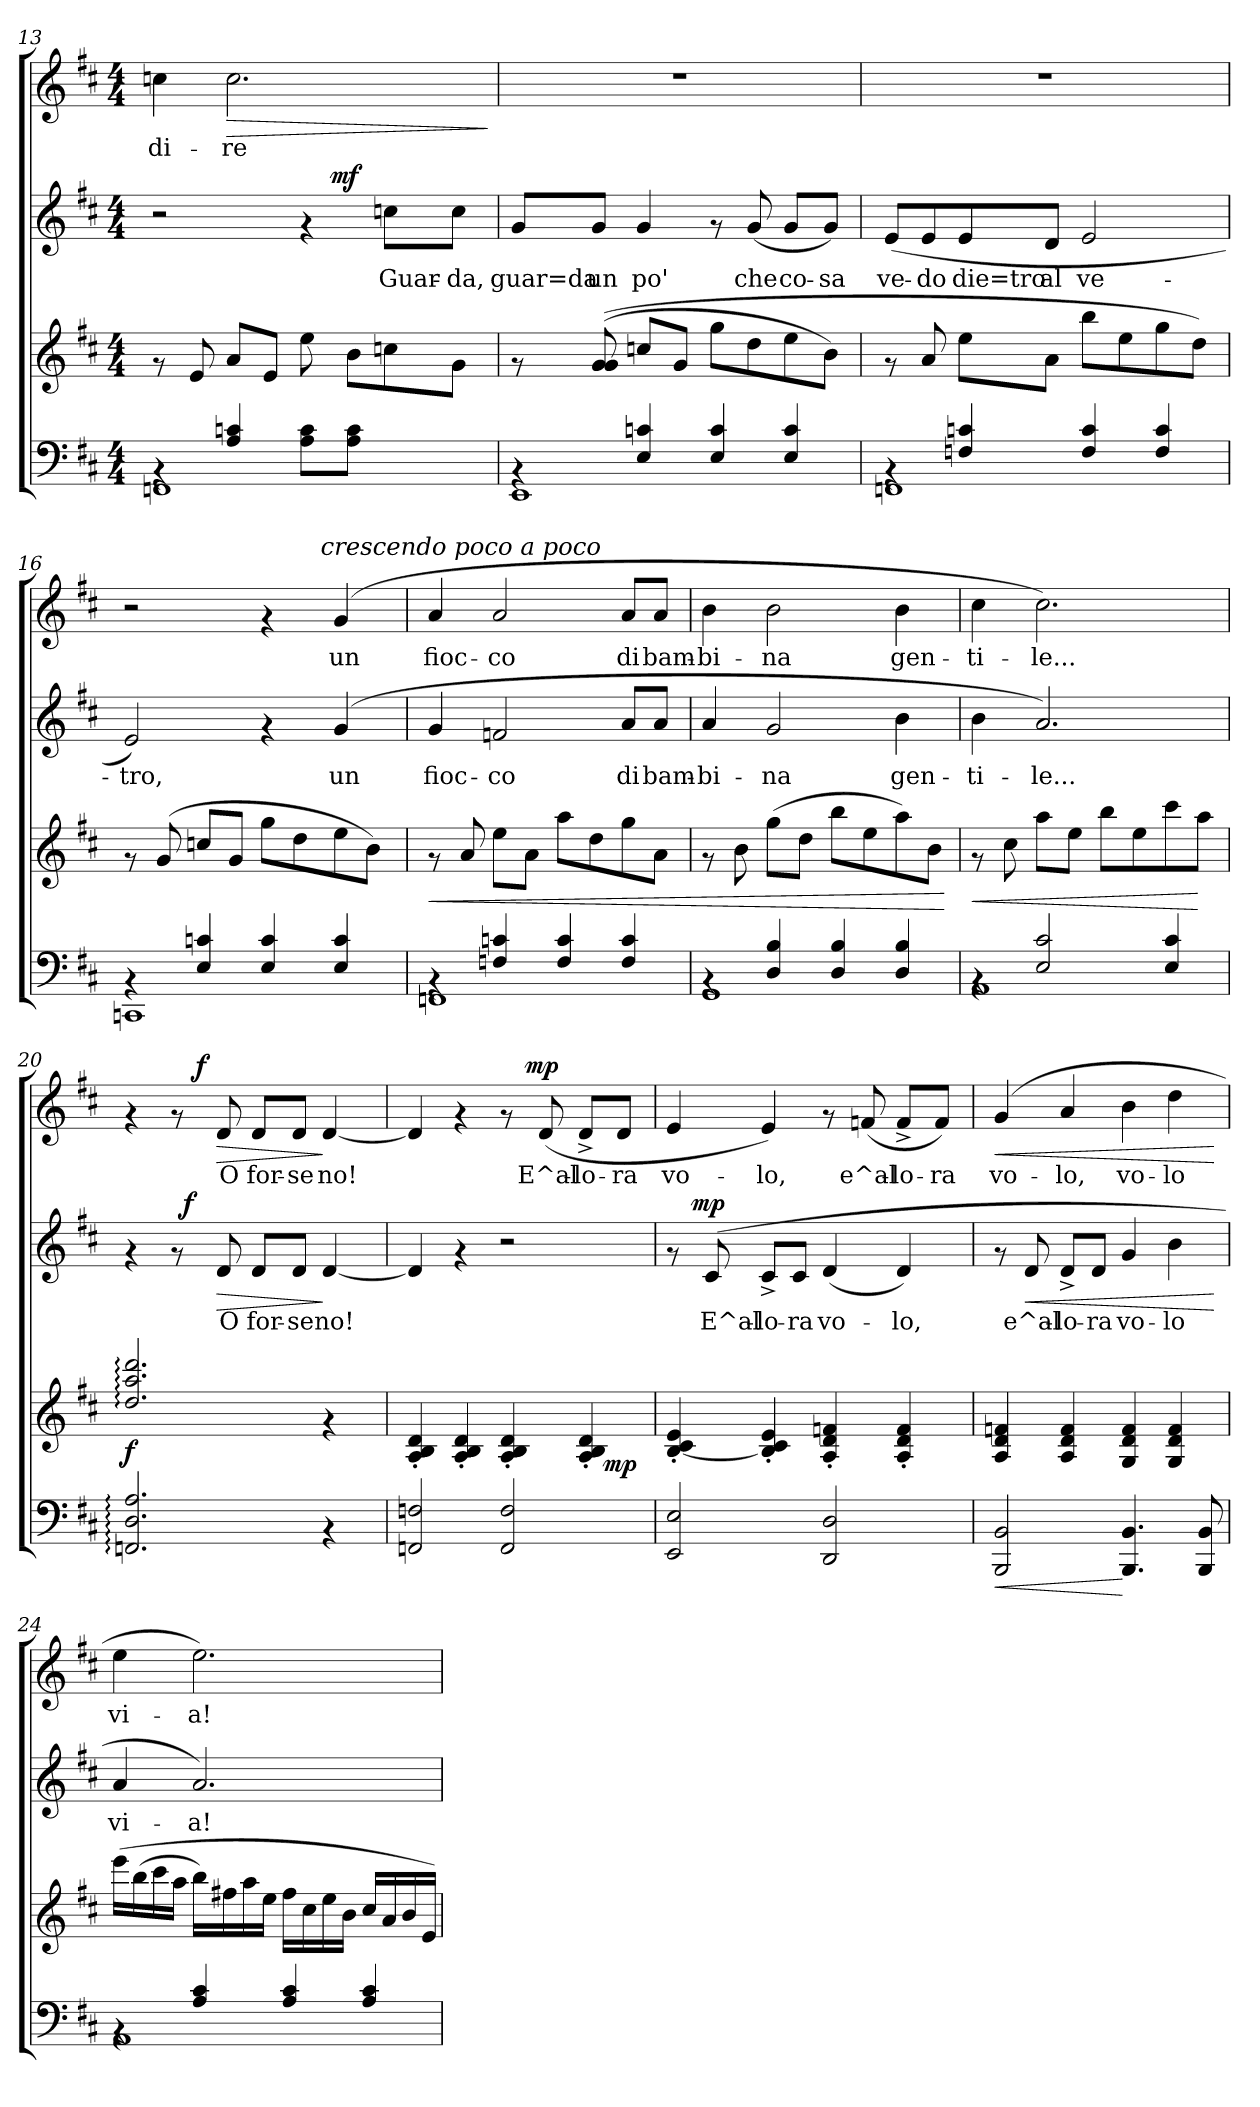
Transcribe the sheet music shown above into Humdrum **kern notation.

**kern	**dynam	**kern	**dynam	**kern	**text	**dynam	**kern	**text	**dynam
*part4	*part4	*part3	*part3	*part2	*part2	*part2	*part1	*part1	*part1
*staff4	*staff4	*staff3	*staff3	*staff2	*staff2	*staff2	*staff1	*staff1	*staff1
*clefF4	*	*clefG2	*	*clefG2	*	*	*clefG2	*	*
*k[f#c#]	*	*k[f#c#]	*	*k[f#c#]	*	*	*k[f#c#]	*	*
*D:	*	*D:	*	*D:	*	*	*D:	*	*
*M4/4	*	*M4/4	*	*M4/4	*	*	*M4/4	*	*
=13	=13	=13	=13	=13	=13	=13	=13	=13	=13
*^	*	*^	*	*	*	*	*	*	*
!	!	!	!	!	!	!	!	!	!	!LO:LY:b	!
*	*	*	*	*	*	*^	*	*	*	*	*
4rAA	1FFn	.	8rf	2ryy	.	2r	2ryy	.	.	4ccn\	di-	.
.	.	.	8e/	.	.	.	.	.	.	.	.	.
!	!	!	!	!	!	!	!	!	!	!	!LO:LY:b	!LO:HP:b
4A/ 4cn/	.	.	8a/L	.	.	.	.	.	.	2.cc\	-re	>
.	.	.	8e/J	.	.	.	.	.	.	.	.	.
8A\ 8c\L	.	.	2ryy	8ee\	.	4rf	16.ryy	.	.	.	.	.
!	!	!	!	!	!	!	!	!	!LO:DY:a	!	!	!
.	.	.	.	.	.	.	4ryy	.	mf	.	.	.
8A\ 8c\J	.	.	.	8b\L	.	.	.	.	.	.	.	.
!	!	!	!	!	!	!	!	!LO:LY:b	!	!	!	!
4ryy	.	.	.	8ccn\	.	8ccn\L	.	Guar-	.	.	.	.
.	.	.	.	.	.	.	8ryy	.	.	.	.	.
!	!	!	!	!	!	!	!	!LO:LY:b	!	!	!	!
.	.	.	.	8g\J	.	8cc\J	.	-da,	.	.	.	.
.	.	.	.	.	.	.	32ryy	.	.	.	.	.
*v	*v	*	*	*	*	*	*	*	*	*	*	*
*	*	*v	*v	*	*	*	*	*	*	*	*
.	.	.	.	.	.	.	.	.	.	]
=14	=14	=14	=14	=14	=14	=14	=14	=14	=14	=14
*^	*	*	*	*	*	*	*	*	*	*
!	!	!	!	!	!	!	!LO:LY:b	!	!	!	!
*	*	*	*	*	*v	*v	*	*	*	*	*
4rAA	1EE	.	8rf	.	8g/L	guar=da	.	1r	.	.
!	!	!	!	!	!	!LO:LY:b	!	!	!	!
.	.	.	((8g/ 8g/	.	8g/J	un	.	.	.	.
!	!	!	!	!	!	!LO:LY:b	!	!	!	!
4E/ 4cn/	.	.	8ccn/L	.	4g/	po'	.	.	.	.
.	.	.	8g/J	.	.	.	.	.	.	.
4E/ 4c/	.	.	8gg\L	.	8rf	.	.	.	.	.
!	!	!	!	!	!	!LO:LY:b	!	!	!	!
.	.	.	8dd\	.	(8g/	che	.	.	.	.
!	!	!	!	!	!	!LO:LY:b	!	!	!	!
4E/ 4c/	.	.	8ee\	.	8g/L	co-	.	.	.	.
!	!	!	!	!	!	!LO:LY:b	!	!	!	!
.	.	.	8b\J)	.	8g/J)	-sa	.	.	.	.
!!LO:PB:g=z
=15	=15	=15	=15	=15	=15	=15	=15	=15	=15	=15
!	!	!	!	!	!	!LO:LY:b	!	!	!	!
4rAA	1FFn	.	8rf	.	(>8e/L	ve-	.	1r	.	.
!	!	!	!	!	!	!LO:LY:b	!	!	!	!
.	.	.	8a/	.	8e/	-do	.	.	.	.
!	!	!	!	!	!	!LO:LY:b	!	!	!	!
4Fn/ 4cn/	.	.	8ee\L	.	8e/	die=tro	.	.	.	.
!	!	!	!	!	!	!LO:LY:b	!	!	!	!
.	.	.	8a\J	.	8d/J	al	.	.	.	.
!	!	!	!	!	!	!LO:LY:b	!	!	!	!
4F/ 4c/	.	.	8bb\L	.	2e/	ve-	.	.	.	.
.	.	.	8ee\	.	.	.	.	.	.	.
4F/ 4c/	.	.	8gg\	.	.	.	.	.	.	.
.	.	.	8dd\J)	.	.	.	.	.	.	.
=16	=16	=16	=16	=16	=16	=16	=16	=16	=16	=16
!	!	!	!	!	!	!LO:LY:b	!	!	!	!
*	*	*	*	*	*	*	*	*^	*	*
4rAA	1CCn	.	8rf	.	2e/)	-tro,	.	2r	2ryy	.	.
.	.	.	(>8g/	.	.	.	.	.	.	.	.
4E/ 4cn/	.	.	8ccn/L	.	.	.	.	.	.	.	.
.	.	.	8g/J	.	.	.	.	.	.	.	.
4E/ 4c/	.	.	8gg\L	.	4rf	.	.	4rf	8..ryy	.	.
.	.	.	8dd\	.	.	.	.	.	.	.	.
!	!	!	!	!	!	!	!	!	!LO:TX:a:i:t=crescendo poco a poco	!	!
.	.	.	.	.	.	.	.	.	4ryy	.	.
!	!	!	!	!	!	!LO:LY:b	!	!	!	!LO:LY:b	!
4E/ 4c/	.	.	8ee\	.	(4g/	un	.	(4g/	.	un	.
.	.	.	8b\J)	.	.	.	.	.	.	.	.
.	.	.	.	.	.	.	.	.	32ryy	.	.
=17	=17	=17	=17	=17	=17	=17	=17	=17	=17	=17	=17
!	!	!	!	!LO:HP:b	!	!LO:LY:b	!	!	!	!LO:LY:b	!
*	*	*	*	*	*	*	*	*v	*v	*	*
4rAA	1FFn	.	8rf	<	4g/	fioc-	.	4a/	fioc-	.
.	.	.	8a/	.	.	.	.	.	.	.
!	!	!	!	!	!	!LO:LY:b	!	!	!LO:LY:b	!
4Fn/ 4cn/	.	.	8ee\L	.	2fn/	-co	.	2a/	-co	.
.	.	.	8a\J	.	.	.	.	.	.	.
4F/ 4c/	.	.	8aa\L	.	.	.	.	.	.	.
.	.	.	8dd\	.	.	.	.	.	.	.
!	!	!	!	!	!	!LO:LY:b	!	!	!LO:LY:b	!
4F/ 4c/	.	.	8gg\	.	8a/L	di	.	8a/L	di	.
!	!	!	!	!	!	!LO:LY:b	!	!	!LO:LY:b	!
.	.	.	8a\J	.	8a/J	bam-	.	8a/J	bam-	.
=18	=18	=18	=18	=18	=18	=18	=18	=18	=18	=18
!	!	!	!	!	!	!LO:LY:b	!	!	!LO:LY:b	!
4rAA	1GG	.	8rf	.	4a/	-bi-	.	4b\	-bi-	.
.	.	.	8b\	.	.	.	.	.	.	.
!	!	!	!	!	!	!LO:LY:b	!	!	!LO:LY:b	!
4D/ 4B/	.	.	(<8gg\L	.	2g/	-na	.	2b\	-na	.
.	.	.	8dd\J	.	.	.	.	.	.	.
4D/ 4B/	.	.	8bb\L	.	.	.	.	.	.	.
.	.	.	8ee\	.	.	.	.	.	.	.
!	!	!	!	!	!	!LO:LY:b	!	!	!LO:LY:b	!
4D/ 4B/	.	.	8aa\)	.	4b\	gen-	.	4b\	gen-	.
.	.	.	8b\J	.	.	.	.	.	.	.
*v	*v	*	*	*	*	*	*	*	*	*
.	.	.	[	.	.	.	.	.	.
!!LO:PB:g=z
=19	=19	=19	=19	=19	=19	=19	=19	=19	=19
*^	*	*	*	*	*	*	*	*	*
!	!	!	!	!LO:HP:b	!	!LO:LY:b	!	!	!LO:LY:b	!
4rAA	1AA	.	8rf	<	4b\	-ti-	.	4cc#\	-ti-	.
.	.	.	8cc#\	.	.	.	.	.	.	.
!	!	!	!	!	!	!LO:LY:b	!	!	!LO:LY:b	!
2E/ 2c#/	.	.	8aa\L	.	2.a/)	-le...	.	2.cc#\)	-le...	.
.	.	.	8ee\J	.	.	.	.	.	.	.
.	.	.	8bb\L	.	.	.	.	.	.	.
.	.	.	8ee\	.	.	.	.	.	.	.
4E/ 4c#/	.	.	8ccc#\	.	.	.	.	.	.	.
.	.	.	8aa\J	[	.	.	.	.	.	.
*v	*v	*	*	*	*	*	*	*	*	*
=20	=20	=20	=20	=20	=20	=20	=20	=20	=20
!	!LO:DY:a	!	!	!	!	!	!	!	!
*	*	*	*	*^	*	*	*^	*	*
2.FFn/: 2.D/: 2.A/:	f	2.dd/: 2.aa/: 2.ddd/:	.	4rf	4ryy	.	.	4rf	4ryy	.	.
.	.	.	.	8rf	32ryy	.	.	8rf	16ryy	.	.
!	!	!	!	!	!	!	!LO:DY:a	!	!	!	!
.	.	.	.	.	2ryy	.	f	.	.	.	.
!	!	!	!	!	!	!	!	!	!	!	!LO:DY:a
.	.	.	.	.	.	.	.	.	2ryy	.	f
!	!	!	!	!	!	!LO:LY:b	!LO:HP:b	!	!	!LO:LY:b	!LO:HP:b
.	.	.	.	8d/	.	O	>	8d/	.	O	>
!	!	!	!	!	!	!LO:LY:b	!	!	!	!LO:LY:b	!
.	.	.	.	8d/L	.	for-	.	8d/L	.	for-	.
!	!	!	!	!	!	!LO:LY:b	!	!	!	!LO:LY:b	!
.	.	.	.	8d/J	.	-se	.	8d/J	.	-se	.
!	!	!	!	!	!	!LO:LY:b	!	!	!	!LO:LY:b	!
4rAA	.	4rf	.	[<4d/	.	no!	]	[<4d/	.	no!	]
.	.	.	.	.	8..ryy	.	.	.	.	.	.
.	.	.	.	.	.	.	.	.	8.ryy	.	.
*	*	*	*	*v	*v	*	*	*	*	*	*
=21	=21	=21	=21	=21	=21	=21	=21	=21	=21	=21
*	*	*^	*	*	*	*	*	*	*	*
2FFn/ 2Fn/	.	4A/'< 4B/'< 4d/'<	2ryy	.	4d/]	.	.	4d/]	2ryy	.	.
.	.	4A/'< 4B/'< 4d/'<	.	.	4rf	.	.	4rf	.	.	.
2FF/ 2F/	.	4A/'< 4B/'< 4d/'<	4ryy	.	2r	.	.	8rf	16.ryy	.	.
!	!	!	!	!	!	!	!	!	!	!	!LO:DY:a
.	.	.	.	.	.	.	.	.	4ryy	.	mp
!	!	!	!	!	!	!	!	!	!	!LO:LY:b	!
.	.	.	.	.	.	.	.	(<8d/	.	E^al-	.
!	!	!	!	!	!	!	!	!	!	!LO:LY:b	!
.	.	4A/'< 4B/'< 4d/'<	16.ryy	.	.	.	.	8d^</L	.	-lo-	.
!	!	!	!	!LO:DY:b	!	!	!	!	!	!	!
.	.	.	8ryy	mp	.	.	.	.	8ryy	.	.
!	!	!	!	!	!	!	!	!	!	!LO:LY:b	!
.	.	.	.	.	.	.	.	8d/J	.	-ra	.
.	.	.	32ryy	.	.	.	.	.	32ryy	.	.
=22	=22	=22	=22	=22	=22	=22	=22	=22	=22	=22	=22
!	!	!	!	!	!	!	!	!	!	!LO:LY:b	!
*	*	*v	*v	*	*^	*	*	*v	*v	*	*
2EE/ 2E/	.	[<4B/'< 4c#/'< 4e/'<	.	8rf	16.ryy	.	.	4e/	vo-	.
!	!	!	!	!	!	!	!LO:DY:a	!	!	!
.	.	.	.	.	2ryy	.	mp	.	.	.
!	!	!	!	!	!	!LO:LY:b	!	!	!	!
.	.	.	.	(<8c#/	.	E^al-	.	.	.	.
!	!	!	!	!	!	!LO:LY:b	!	!	!LO:LY:b	!
.	.	4B/]'< 4c#/'< 4e/'<	.	8c#^</L	.	-lo-	.	4e/)	-lo,	.
!	!	!	!	!	!	!LO:LY:b	!	!	!	!
.	.	.	.	8c#/J	.	-ra	.	.	.	.
!	!	!	!	!	!	!LO:LY:b	!	!	!	!
2DD/ 2D/	.	4A/'< 4d/'< 4fn/'<	.	(4d/	.	vo-	.	8rf	.	.
.	.	.	.	.	4ryy	.	.	.	.	.
!	!	!	!	!	!	!	!	!	!LO:LY:b	!
.	.	.	.	.	.	.	.	(8fn/	e^al-	.
!	!	!	!	!	!	!LO:LY:b	!	!	!LO:LY:b	!
.	.	4A/'< 4d/'< 4f/'<	.	4d/)	.	-lo,	.	8f^</L	-lo-	.
.	.	.	.	.	8ryy	.	.	.	.	.
!	!	!	!	!	!	!	!	!	!LO:LY:b	!
.	.	.	.	.	.	.	.	8f</J)	-ra	.
.	.	.	.	.	32ryy	.	.	.	.	.
!!LO:LB:g=z
=23	=23	=23	=23	=23	=23	=23	=23	=23	=23	=23
!	!LO:HP:b	!	!	!	!	!	!	!	!LO:LY:b	!LO:HP:b
*	*	*	*	*v	*v	*	*	*	*	*
2BBB/ 2BB/	<	4A/ 4d/ 4fn/	.	8rf	.	.	(4g/	vo-	<
!	!	!	!	!	!LO:LY:b	!LO:HP:b	!	!	!
.	.	.	.	8d/	e^al-	<	.	.	.
!	!	!	!	!	!LO:LY:b	!	!	!LO:LY:b	!
.	.	4A/ 4d/ 4f/	.	8d^</L	-lo-	.	4a/	-lo,	.
!	!	!	!	!	!LO:LY:b	!	!	!	!
.	.	.	.	8d/J	-ra	.	.	.	.
!	!	!	!	!	!LO:LY:b	!	!	!LO:LY:b	!
4.BBB/ 4.BB/	[	4G/ 4d/ 4f/	.	4g/	vo-	.	4b\	vo-	.
!	!	!	!	!	!LO:LY:b	!	!	!LO:LY:b	!
.	.	4G/ 4d/ 4f/	.	4b\	-lo	.	4dd\	-lo	.
8BBB/ 8BB/	.	.	.	.	.	.	.	.	.
.	.	.	.	.	.	[	.	.	[
=24	=24	=24	=24	=24	=24	=24	=24	=24	=24
*^	*	*	*	*	*	*	*	*	*
!	!	!	!	!	!	!LO:LY:b	!	!	!LO:LY:b	!
4rAA	1AA	.	(>16eee\LL	.	4a/	vi-	.	4ee\	vi-	.
.	.	.	(<16bb\	.	.	.	.	.	.	.
.	.	.	16ccc#\	.	.	.	.	.	.	.
.	.	.	16aa\JJ	.	.	.	.	.	.	.
!	!	!	!	!	!	!LO:LY:b	!	!	!LO:LY:b	!
4A/ 4c#/	.	.	16bb\LL)	.	2.a/)	-a!	.	2.ee\)	-a!	.
.	.	.	16ff#X\	.	.	.	.	.	.	.
.	.	.	16aa\	.	.	.	.	.	.	.
.	.	.	16ee\JJ	.	.	.	.	.	.	.
4A/ 4c#/	.	.	16ff#\LL	.	.	.	.	.	.	.
.	.	.	16cc#\	.	.	.	.	.	.	.
.	.	.	16ee\	.	.	.	.	.	.	.
.	.	.	16b\JJ	.	.	.	.	.	.	.
4A/ 4c#/	.	.	16cc#/LL	.	.	.	.	.	.	.
.	.	.	16a/	.	.	.	.	.	.	.
.	.	.	16b/	.	.	.	.	.	.	.
.	.	.	16e/JJ)	.	.	.	.	.	.	.
*v	*v	*	*	*	*	*	*	*	*	*
=	=	=	=	=	=	=	=	=	=
*-	*-	*-	*-	*-	*-	*-	*-	*-	*-
